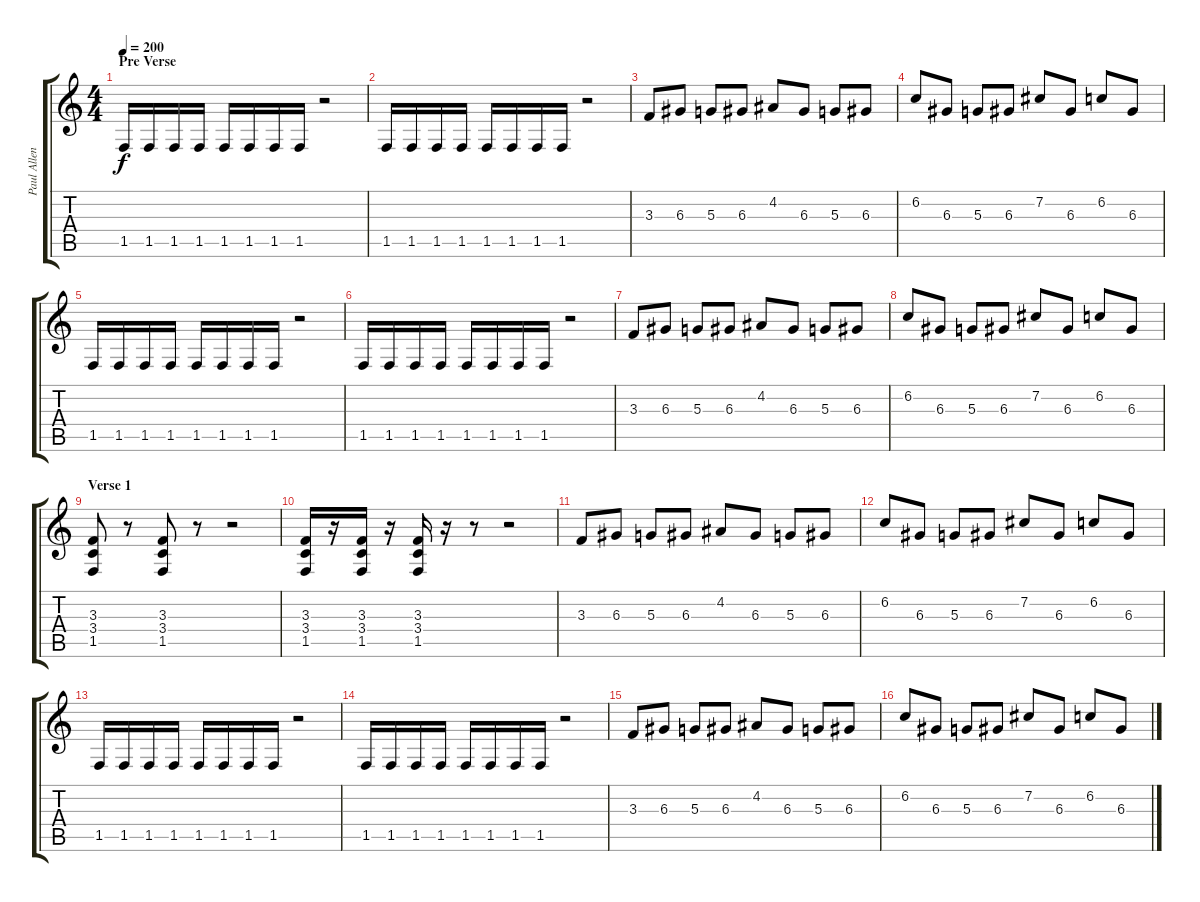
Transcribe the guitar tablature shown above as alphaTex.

\track ("Paul Allender" "Paul Allen") {instrument distortionguitar}
\staff {score tabs}
\tuning (B3 Gb3 D3 A2 E2 B1) {hide}
\ts (4 4)
\section ("" "Pre Verse")
\tempo 200
\clef g2
\ks c
1.5.16{dy f volume 13} 1.5.16 1.5.16 1.5.16 1.5.16 1.5.16 1.5.16 1.5.16 r.2 |
1.5.16 1.5.16 1.5.16 1.5.16 1.5.16 1.5.16 1.5.16 1.5.16 r.2 |
3.3.8 6.3.8 5.3.8 6.3.8 4.2.8 6.3.8 5.3.8 6.3.8 |
6.2.8 6.3.8 5.3.8 6.3.8 7.2.8 6.3.8 6.2.8 6.3.8 |
1.5.16 1.5.16 1.5.16 1.5.16 1.5.16 1.5.16 1.5.16 1.5.16 r.2 |
1.5.16 1.5.16 1.5.16 1.5.16 1.5.16 1.5.16 1.5.16 1.5.16 r.2 |
3.3.8 6.3.8 5.3.8 6.3.8 4.2.8 6.3.8 5.3.8 6.3.8 |
6.2.8 6.3.8 5.3.8 6.3.8 7.2.8 6.3.8 6.2.8 6.3.8 |
\section ("" "Verse 1")
(3.3 3.4 1.5).8 r.8 (3.3 3.4 1.5).8 r.8 r.2 |
(3.3 3.4 1.5).16 r.16 (3.3 3.4 1.5).16 r.16 (3.3 3.4 1.5).16 r.16 r.8 r.2 |
3.3.8 6.3.8 5.3.8 6.3.8 4.2.8 6.3.8 5.3.8 6.3.8 |
6.2.8 6.3.8 5.3.8 6.3.8 7.2.8 6.3.8 6.2.8 6.3.8 |
1.5.16 1.5.16 1.5.16 1.5.16 1.5.16 1.5.16 1.5.16 1.5.16 r.2 |
1.5.16 1.5.16 1.5.16 1.5.16 1.5.16 1.5.16 1.5.16 1.5.16 r.2 |
3.3.8 6.3.8 5.3.8 6.3.8 4.2.8 6.3.8 5.3.8 6.3.8 |
6.2.8 6.3.8 5.3.8 6.3.8 7.2.8 6.3.8 6.2.8 6.3.8
